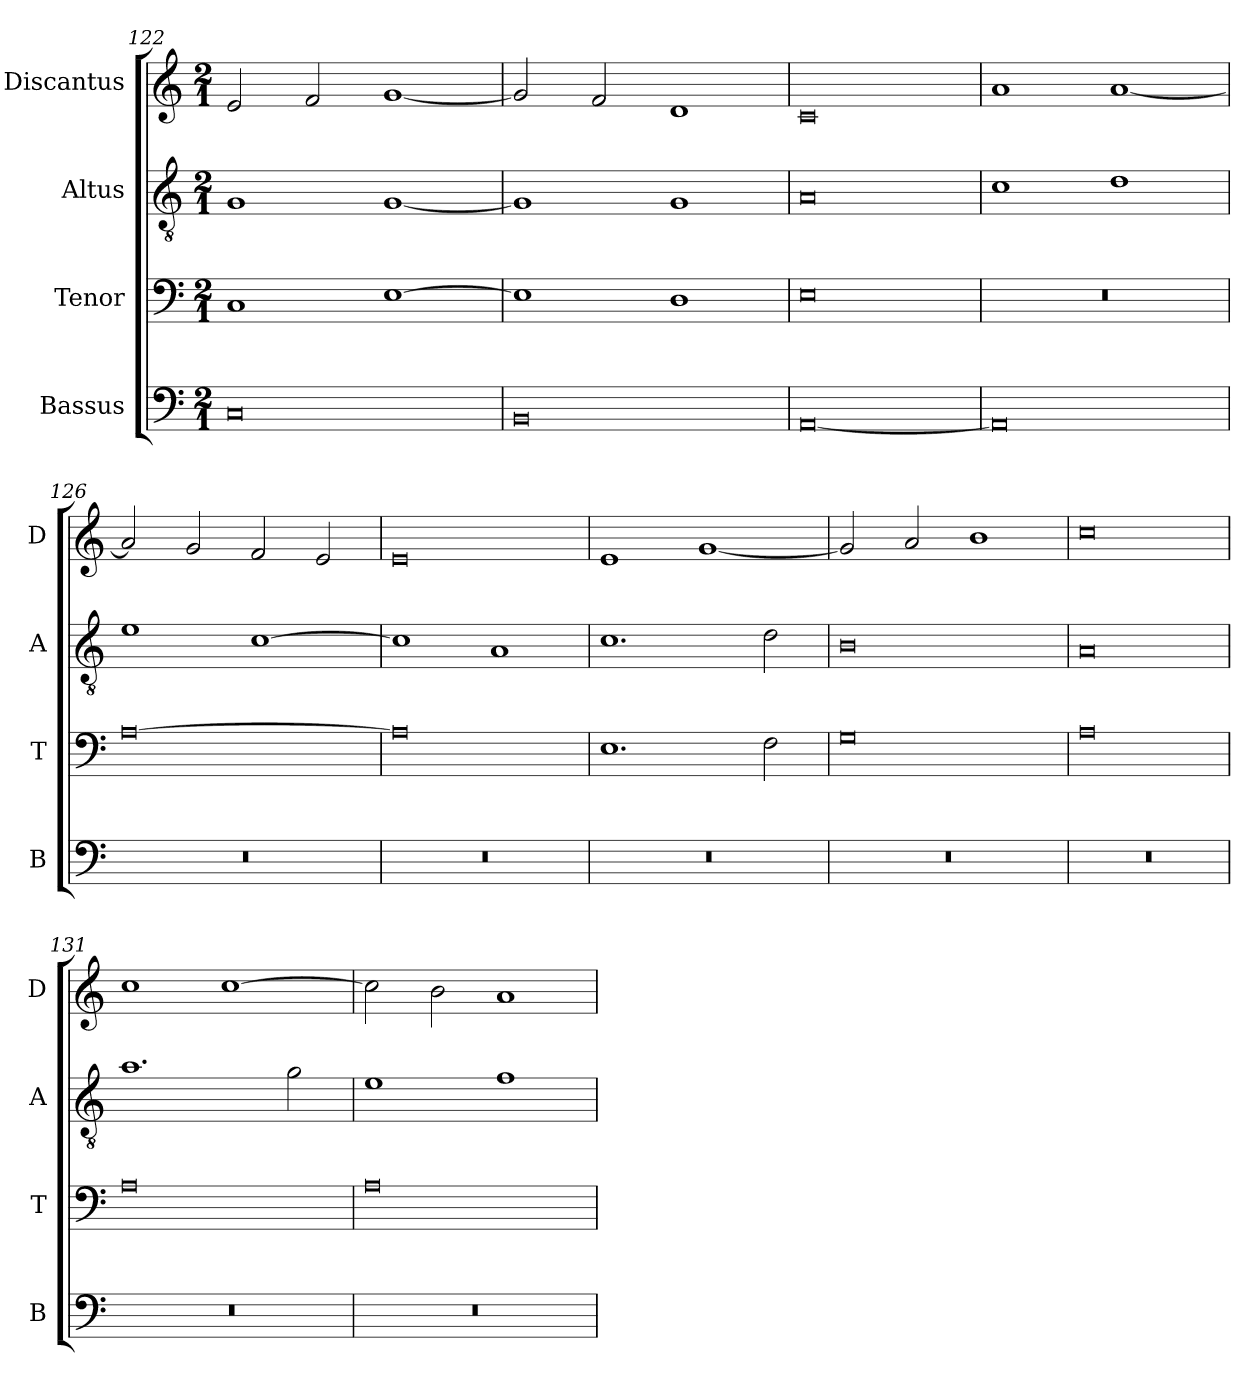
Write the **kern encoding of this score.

**kern	**kern	**kern	**kern
*part4	*part3	*part2	*part1
*staff4	*staff3	*staff2	*staff1
*I"Bassus	*I"Tenor	*I"Altus	*I"Discantus
*I'B	*I'T	*I'A	*I'D
*clefF4	*clefF4	*clefGv2	*clefG2
*k[]	*k[]	*k[]	*k[]
*M2/1	*M2/1	*M2/1	*M2/1
=122	=122	=122	=122
0C	1C	1G	2e/
.	.	.	2f/
.	[1E	[1G	[1g
=123	=123	=123	=123
0BB	1E]	1G]	2g/]
.	.	.	2f/
.	1D	1G	1d
=124	=124	=124	=124
[0AA	0E	0A	0c
=125	=125	=125	=125
0AA]	0r	1c	1a
.	.	1d	[1a
=126	=126	=126	=126
0r	[0A	1e	2a/]
.	.	.	2g/
.	.	[1c	2f/
.	.	.	2e/
=127	=127	=127	=127
0r	0A]	1c]	0e
.	.	1A	.
=128	=128	=128	=128
0r	1.E	1.c	1e
.	.	.	[1g
.	2F\	2d\	.
=129	=129	=129	=129
0r	0G	0B	2g/]
.	.	.	2a/
.	.	.	1b
=130	=130	=130	=130
0r	0A	0A	0cc
=131	=131	=131	=131
0r	0A	1.a	1cc
.	.	.	[1cc
.	.	2g\	.
=132	=132	=132	=132
0r	0A	1e	2cc\]
.	.	.	2b\
.	.	1f	1a
=	=	=	=
*-	*-	*-	*-
